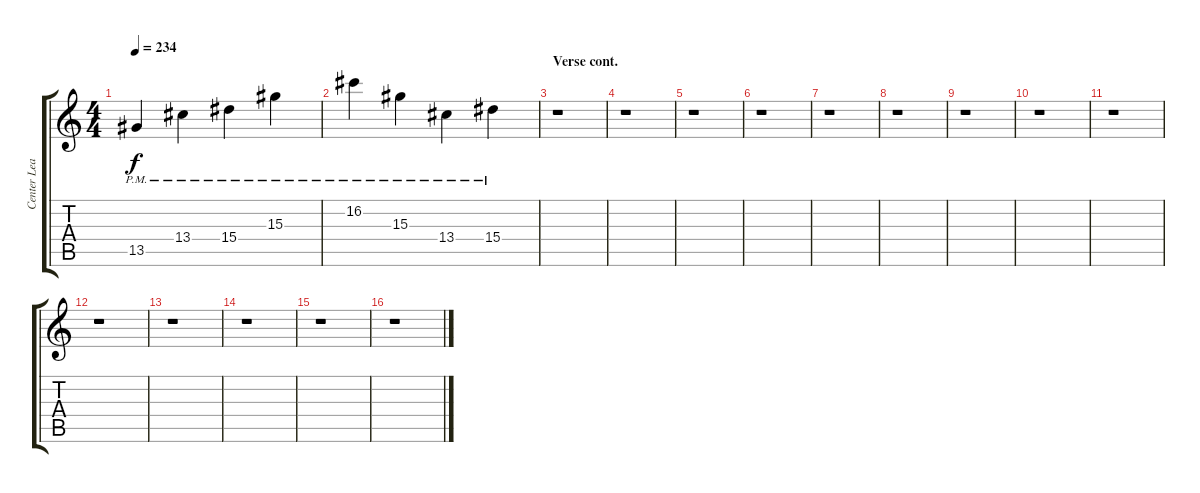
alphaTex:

\track ("Center Lead 1" "Center Lea") {instrument overdrivenguitar}
\staff {score tabs}
\tuning (D4 A3 F3 C3 G2 C2) {hide}
\ts (4 4)
\tempo 234
\clef g2
\ks aminor
13.5{pm}.4{dy f} 13.4{pm}.4 15.4{pm}.4 15.3{pm}.4 |
16.2{pm}.4 15.3{pm}.4 13.4{pm}.4 15.4{pm}.4 |
\section ("" "Verse cont.")
r.1 |
r.1 |
r.1 |
r.1 |
r.1 |
r.1 |
r.1 |
r.1 |
r.1 |
r.1 |
r.1 |
r.1 |
r.1 |
r.1
